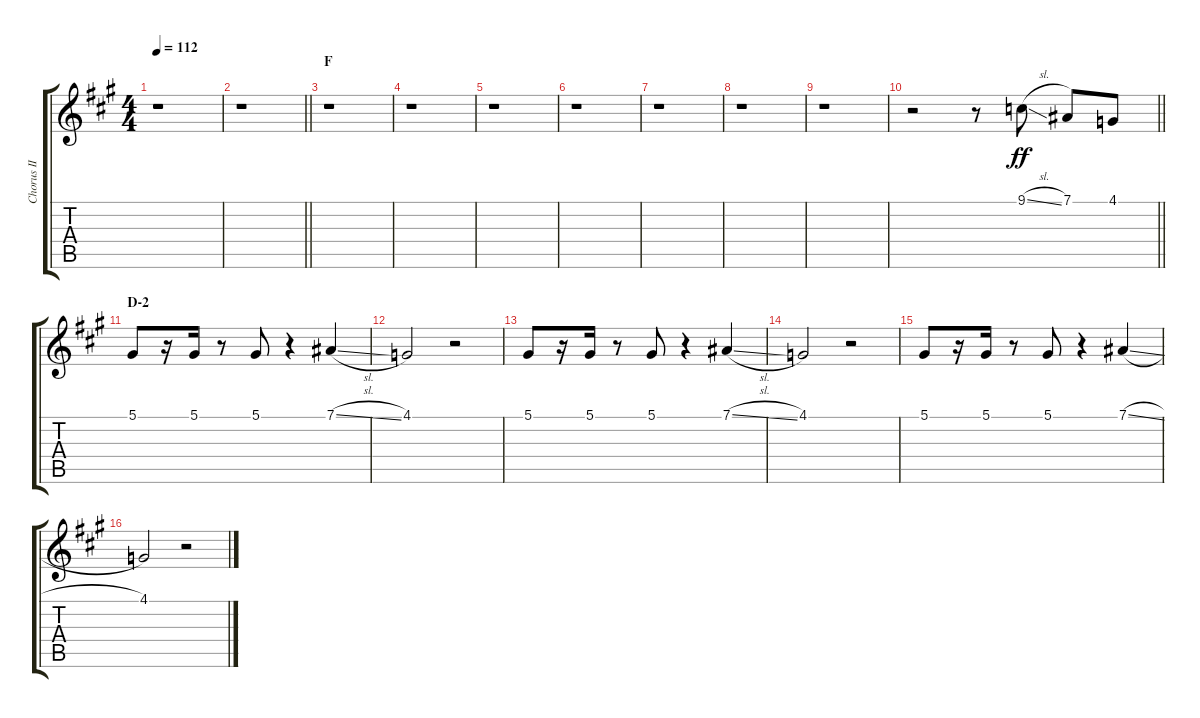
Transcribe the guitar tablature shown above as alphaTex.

\track ("Chorus II" "Chorus II") {instrument voiceoohs}
\staff {score tabs}
\tuning (Eb4 Bb3 Gb3 Db3 Ab2 Eb2) {hide}
\ts (4 4)
\tempo 112
\clef g2
\ks a
r.1{dy ff} |
\barLineRight lightlight
r.1 |
\section ("" "F")
r.1 |
r.1 |
r.1 |
r.1 |
r.1 |
r.1 |
r.1 |
\barLineRight lightlight
r.2 r.8 9.1{sl}.8 7.1.8 4.1.8 |
\section ("" "D-2")
5.1.8 r.16 5.1.16 r.8 5.1.8 r.4 7.1{sl}.4 |
4.1.2 r.2 |
5.1.8 r.16 5.1.16 r.8 5.1.8 r.4 7.1{sl}.4 |
4.1.2 r.2 |
5.1.8 r.16 5.1.16 r.8 5.1.8 r.4 7.1{sl}.4 |
4.1.2 r.2
